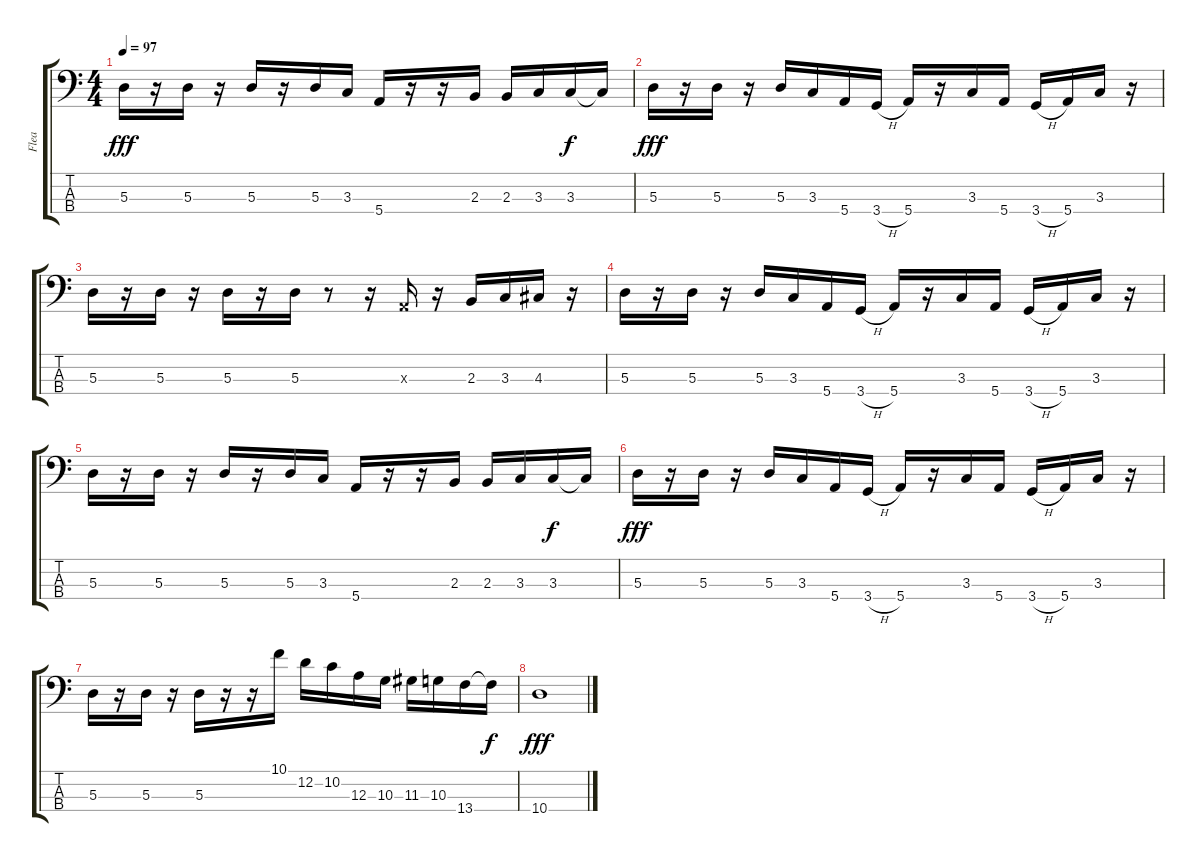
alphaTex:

\track ("Flea " "Flea ") {instrument electricbassfinger}
\staff {score tabs}
\tuning (G2 D2 A1 E1) {hide}
\ts (4 4)
\tempo 97
\clef f4
\ks c
5.3.16{dy fff} r.16 5.3.16 r.16 5.3.16 r.16 5.3.16 3.3.16 5.4.16 r.16 r.16 2.3.16 2.3.16 3.3.16 3.3.16{dy f} 3.3{t}.16 |
5.3.16{dy fff} r.16 5.3.16 r.16 5.3.16 3.3.16 5.4.16 3.4{h}.16 5.4.16 r.16 3.3.16 5.4.16 3.4{h}.16 5.4.16 3.3.16 r.16 |
5.3.16 r.16 5.3.16 r.16 5.3.16 r.16 5.3.16 r.8 r.16 0.3{x}.16 r.16 2.3.16 3.3.16 4.3.16 r.16 |
5.3.16 r.16 5.3.16 r.16 5.3.16 3.3.16 5.4.16 3.4{h}.16 5.4.16 r.16 3.3.16 5.4.16 3.4{h}.16 5.4.16 3.3.16 r.16 |
5.3.16 r.16 5.3.16 r.16 5.3.16 r.16 5.3.16 3.3.16 5.4.16 r.16 r.16 2.3.16 2.3.16 3.3.16 3.3.16{dy f} 3.3{t}.16 |
5.3.16{dy fff} r.16 5.3.16 r.16 5.3.16 3.3.16 5.4.16 3.4{h}.16 5.4.16 r.16 3.3.16 5.4.16 3.4{h}.16 5.4.16 3.3.16 r.16 |
5.3.16 r.16 5.3.16 r.16 5.3.16 r.16 r.16 10.1.16 12.2.16 10.2.16 12.3.16 10.3.16 11.3.16 10.3.16 13.4.16 13.4{t}.16{dy f} |
10.4.1{dy fff}
